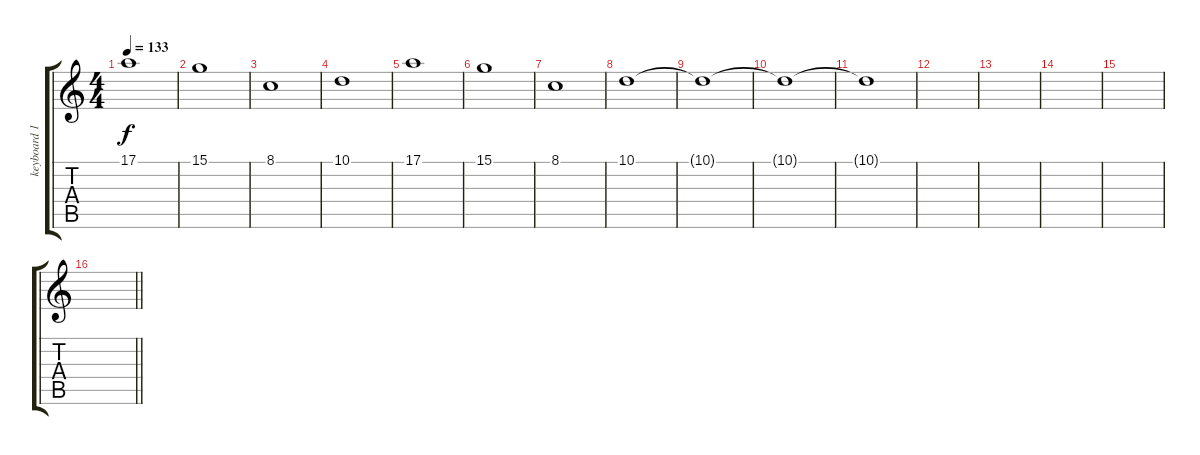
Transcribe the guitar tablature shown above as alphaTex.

\track ("keyboard 1" "keyboard 1") {instrument synthstrings1}
\staff {score tabs}
\tuning (E4 B3 G3 D3 A2 E2) {hide}
\ts (4 4)
\tempo 133
\clef g2
\ks c
17.1.1{dy f} |
15.1.1 |
8.1.1 |
10.1.1 |
17.1.1 |
15.1.1 |
8.1.1 |
10.1.1 |
10.1{t}.1{volume 0} |
10.1{t}.1 |
10.1{t}.1 |
|
|
|
|
\barLineRight lightlight
